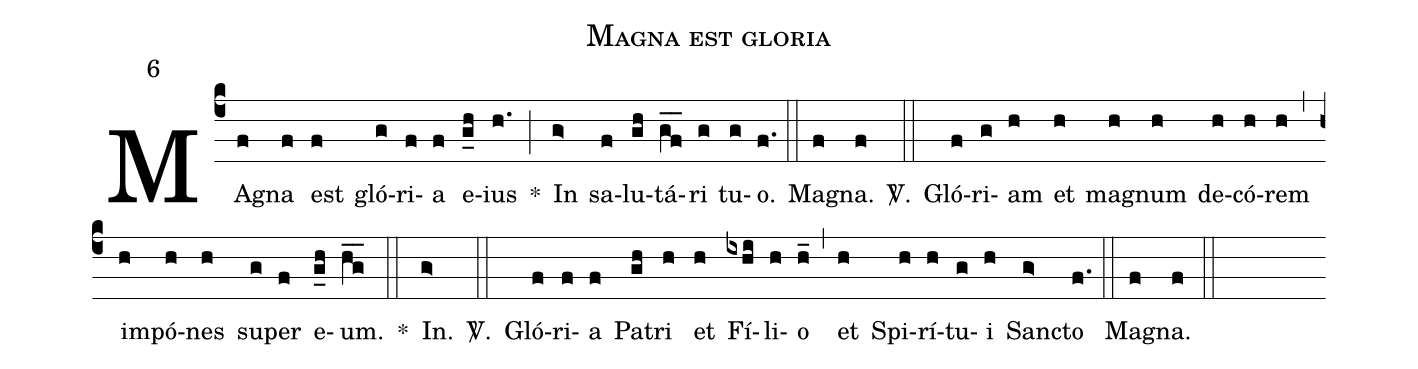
name: Magna est gloria;
mode: 6;
%%
(c4)
MA(f)gna(f) est(f) gló(g)ri(f)a(f) e(g_h)ius(h.) *(;)
In(g>) sa(f)lu(gh)tá(g_f_)ri(g) tu(g)o.(f.) (::)
Ma(f)gna.(f) <sp>V/</sp>.(::)
Gló(f)ri(g)am(h) et(h) ma(h)gnum(h) de(h)có(h)rem(h) (,)
im(h)pó(h)nes(h) su(g)per(f) e(g_h)um.(hg__) *(::)
In.(g>) <sp>V/</sp>.(::)
Gló(f)ri(f)a(f) Pa(gh)tri(h) et(h) Fí(ixhi)li(h)o(h_) (,)
et(h) Spi(h)rí(h)tu(g)i(h) San(g>)cto(f.) (::)
Ma(f)gna.(f) (::)
